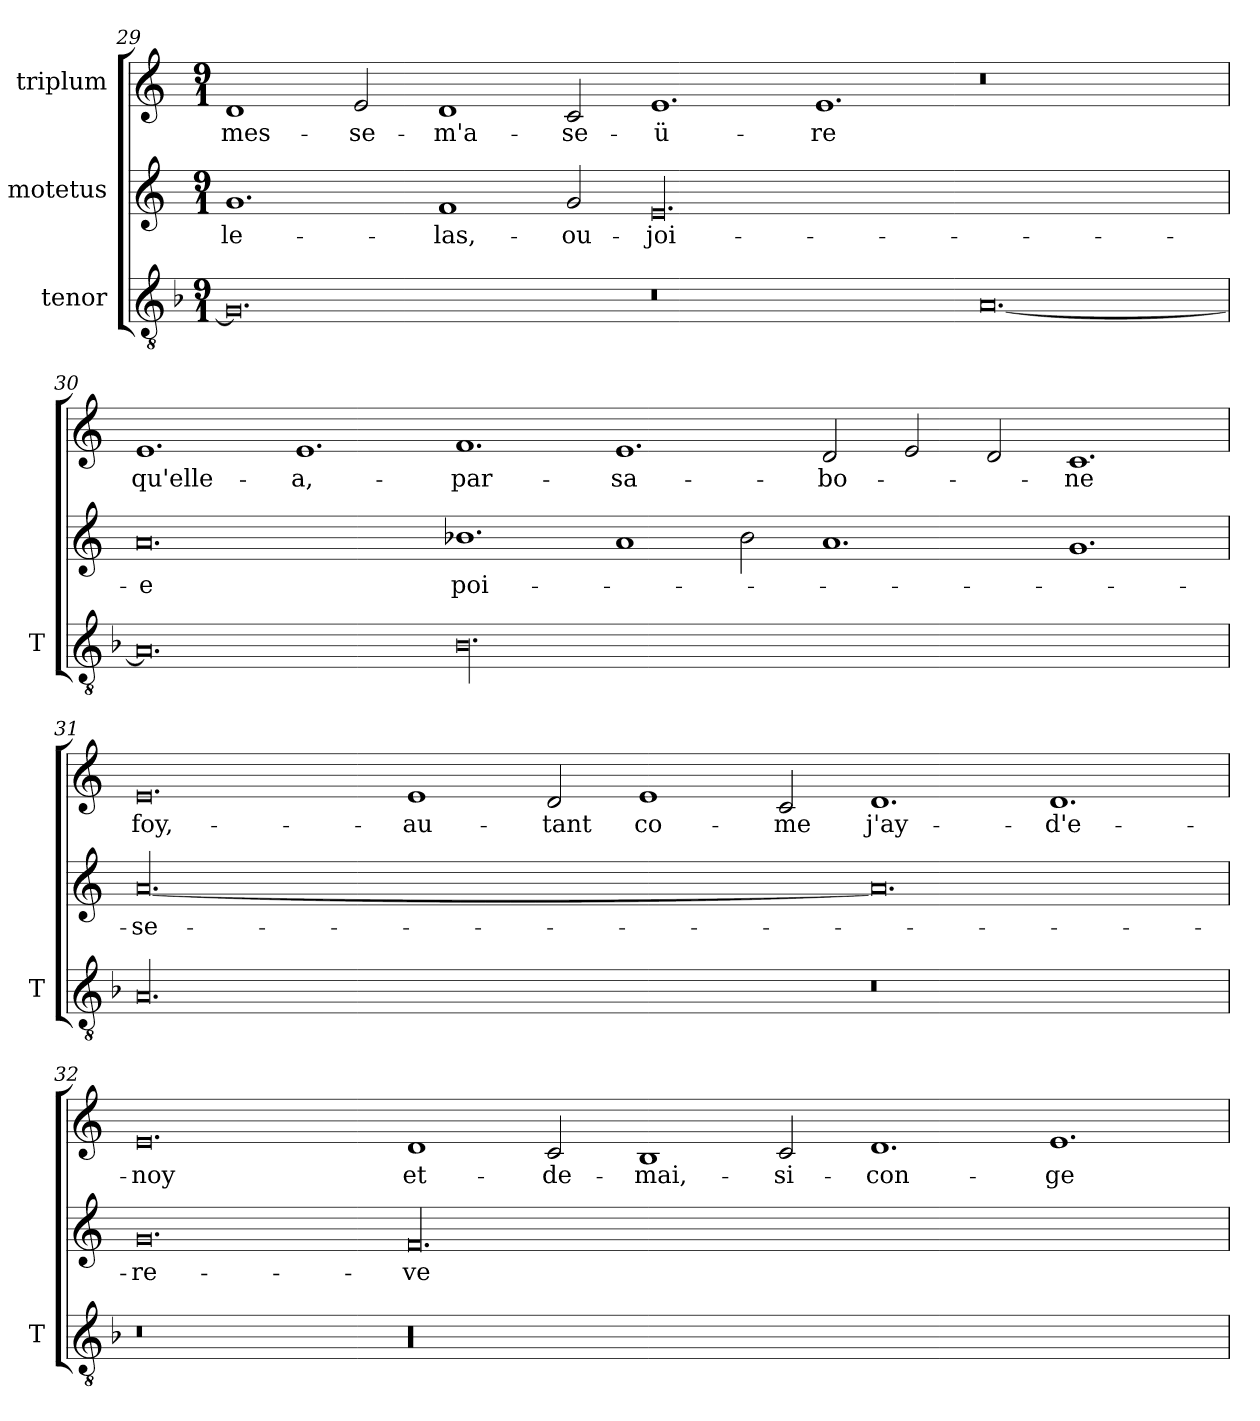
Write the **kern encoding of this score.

**kern	**kern	**text	**kern	**text
*part3	*part2	*part2	*part1	*part1
*staff3	*staff2	*staff2	*staff1	*staff1
*I"tenor	*I"motetus	*	*I"triplum	*
*I'T	*	*	*	*
!!LO:PB:g=z
*clefGv2	*clefG2	*	*clefG2	*
*k[b-]	*k[]	*	*k[]	*
*F:	*C:	*	*C:	*
*M9/1	*M9/1	*	*M9/1	*
=29	=29	=29	=29	=29
0.G/]	1.g/	le-	1d/	mes-
.	.	.	2e/	se-
.	1f/	las,-	1d/	m'a-
.	2g/	ou-	2c/	-se-
0.r	00.e/	joi-	1.e/	-ü-
.	.	.	1.e/	-re
[0.A/	.	.	0.r	.
=30	=30	=30	=30	=30
0.A/]	0.a/	-e	1.e/	qu'elle-
.	.	.	1.e/	a,-
00.B-\	1.b-X\	poi-	1.f/	par-
.	1a/	.	1.e/	sa-
.	2b-\	.	.	.
.	1.a/	.	2d/	bo-
.	.	.	2e/	.
.	.	.	2d/	.
.	1.g/	.	1.c/	-ne
!!LO:LB:g=z
=31	=31	=31	=31	=31
00.A/	[00.a/	se-	0.e/	foy,-
.	.	.	1e/	au-
.	.	.	2d/	-tant
.	.	.	1e/	co-
.	.	.	2c/	-me
0.r	0.a/]	.	1.d/	j'ay-
.	.	.	1.d/	d'e-
=32	=32	=32	=32	=32
0.r	0.g/	re-	0.e/	-noy
00.r	00.f/	-ve-	1d/	et-
.	.	.	2c/	de-
.	.	.	1B/	mai,-
.	.	.	2c/	si-
.	.	.	1.d/	con-
.	.	.	1.e/	ge-
=	=	=	=	=
*-	*-	*-	*-	*-
